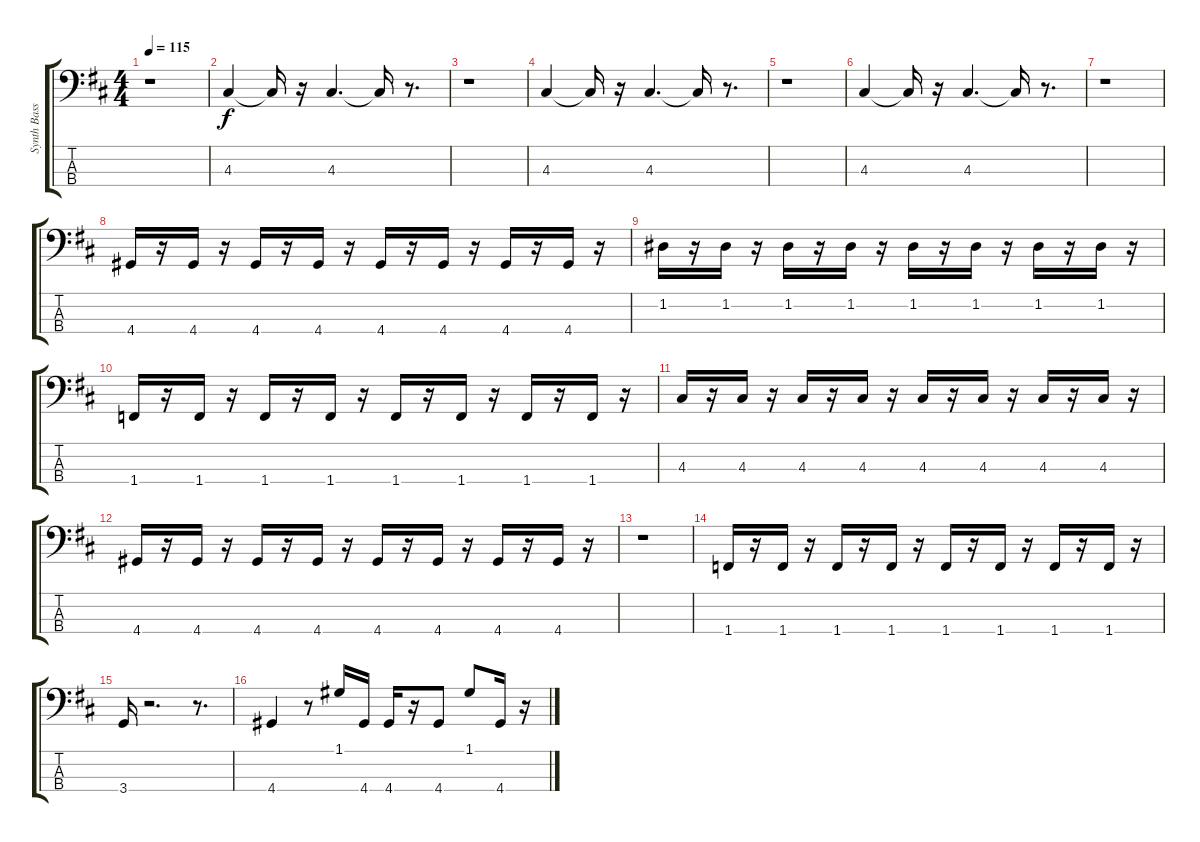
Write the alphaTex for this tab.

\track ("Synth Bass" "Synth Bass") {instrument synthbass1}
\staff {score tabs}
\tuning (G2 D2 A1 E1) {hide}
\ts (4 4)
\tempo 115
\clef f4
\ks bminor
r.1{dy f} |
4.3.4 4.3{t}.16 r.16 4.3.4{d} 4.3{t}.16 r.8{d} |
r.1 |
4.3.4 4.3{t}.16 r.16 4.3.4{d} 4.3{t}.16 r.8{d} |
r.1 |
4.3.4 4.3{t}.16 r.16 4.3.4{d} 4.3{t}.16 r.8{d} |
r.1 |
4.4.16 r.16 4.4.16 r.16 4.4.16 r.16 4.4.16 r.16 4.4.16 r.16 4.4.16 r.16 4.4.16 r.16 4.4.16 r.16 |
1.2.16 r.16 1.2.16 r.16 1.2.16 r.16 1.2.16 r.16 1.2.16 r.16 1.2.16 r.16 1.2.16 r.16 1.2.16 r.16 |
1.4.16 r.16 1.4.16 r.16 1.4.16 r.16 1.4.16 r.16 1.4.16 r.16 1.4.16 r.16 1.4.16 r.16 1.4.16 r.16 |
4.3.16 r.16 4.3.16 r.16 4.3.16 r.16 4.3.16 r.16 4.3.16 r.16 4.3.16 r.16 4.3.16 r.16 4.3.16 r.16 |
4.4.16 r.16 4.4.16 r.16 4.4.16 r.16 4.4.16 r.16 4.4.16 r.16 4.4.16 r.16 4.4.16 r.16 4.4.16 r.16 |
r.1 |
1.4.16 r.16 1.4.16 r.16 1.4.16 r.16 1.4.16 r.16 1.4.16 r.16 1.4.16 r.16 1.4.16 r.16 1.4.16 r.16 |
3.4.16 r.2{d} r.8{d} |
4.4.4 r.8 1.1.16 4.4.16 4.4.16 r.16 4.4.8 1.1.8 4.4.16 r.16
